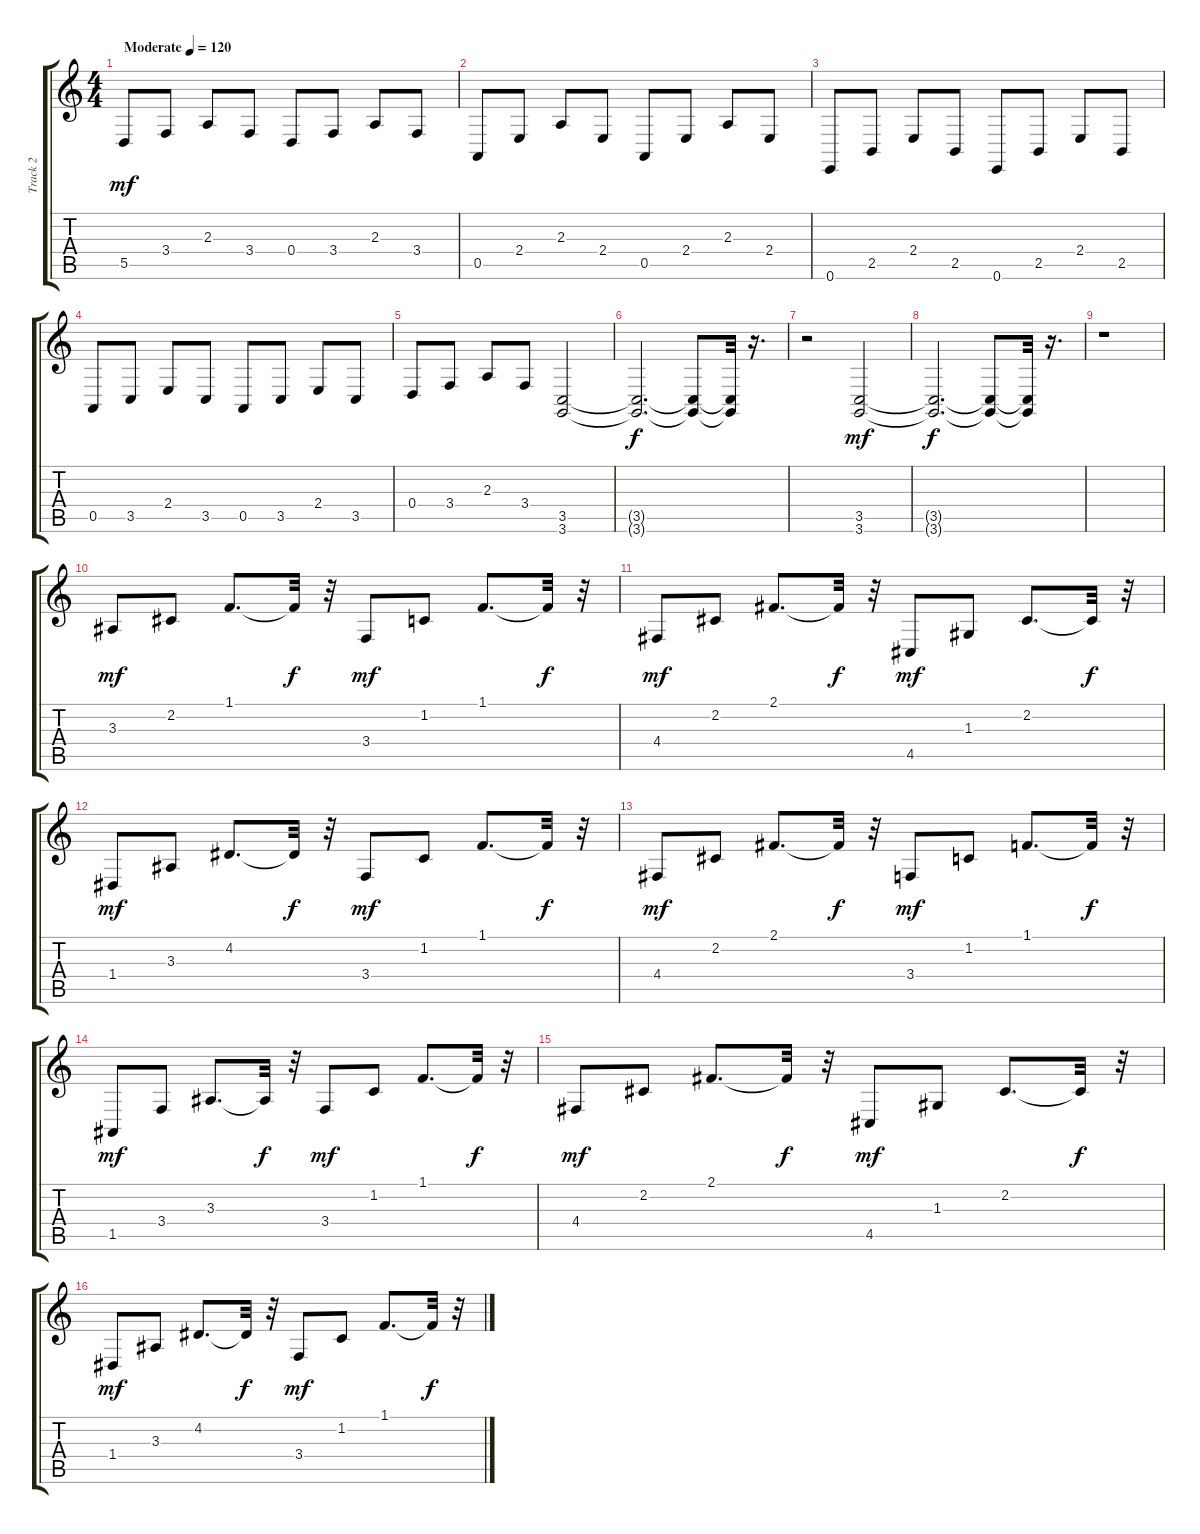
\track ("Track 2" "Track 2") {instrument acousticgrandpiano}
\staff {score tabs}
\tuning (E4 B3 G3 D3 A2 E2) {hide}
\ts (4 4)
\tempo (120 "Moderate")
\clef g2
\ks c
5.5.8{dy mf instrument acousticgrandpiano} 3.4.8 2.3.8 3.4.8 0.4.8 3.4.8 2.3.8 3.4.8 |
0.5.8 2.4.8 2.3.8 2.4.8 0.5.8 2.4.8 2.3.8 2.4.8 |
0.6.8 2.5.8 2.4.8 2.5.8 0.6.8 2.5.8 2.4.8 2.5.8 |
0.5.8 3.5.8 2.4.8 3.5.8 0.5.8 3.5.8 2.4.8 3.5.8 |
0.4.8 3.4.8 2.3.8 3.4.8 (3.5 3.6).2 |
(3.5{t} 3.6{t}).2{d dy f} (3.5{t} 3.6{t}).8 (3.5{t} 3.6{t}).32 r.16{d} |
r.2 (3.5 3.6).2{dy mf} |
(3.5{t} 3.6{t}).2{d dy f} (3.5{t} 3.6{t}).8 (3.5{t} 3.6{t}).32 r.16{d} |
r.1 |
3.3.8{dy mf} 2.2.8 1.1.8{d} 1.1{t}.32{dy f} r.32 3.4.8{dy mf} 1.2.8 1.1.8{d} 1.1{t}.32{dy f} r.32 |
4.4.8{dy mf} 2.2.8 2.1.8{d} 2.1{t}.32{dy f} r.32 4.5.8{dy mf} 1.3.8 2.2.8{d} 2.2{t}.32{dy f} r.32 |
1.4.8{dy mf} 3.3.8 4.2.8{d} 4.2{t}.32{dy f} r.32 3.4.8{dy mf} 1.2.8 1.1.8{d} 1.1{t}.32{dy f} r.32 |
4.4.8{dy mf} 2.2.8 2.1.8{d} 2.1{t}.32{dy f} r.32 3.4.8{dy mf} 1.2.8 1.1.8{d} 1.1{t}.32{dy f} r.32 |
1.5.8{dy mf} 3.4.8 3.3.8{d} 3.3{t}.32{dy f} r.32 3.4.8{dy mf} 1.2.8 1.1.8{d} 1.1{t}.32{dy f} r.32 |
4.4.8{dy mf} 2.2.8 2.1.8{d} 2.1{t}.32{dy f} r.32 4.5.8{dy mf} 1.3.8 2.2.8{d} 2.2{t}.32{dy f} r.32 |
1.4.8{dy mf} 3.3.8 4.2.8{d} 4.2{t}.32{dy f} r.32 3.4.8{dy mf} 1.2.8 1.1.8{d} 1.1{t}.32{dy f} r.32
